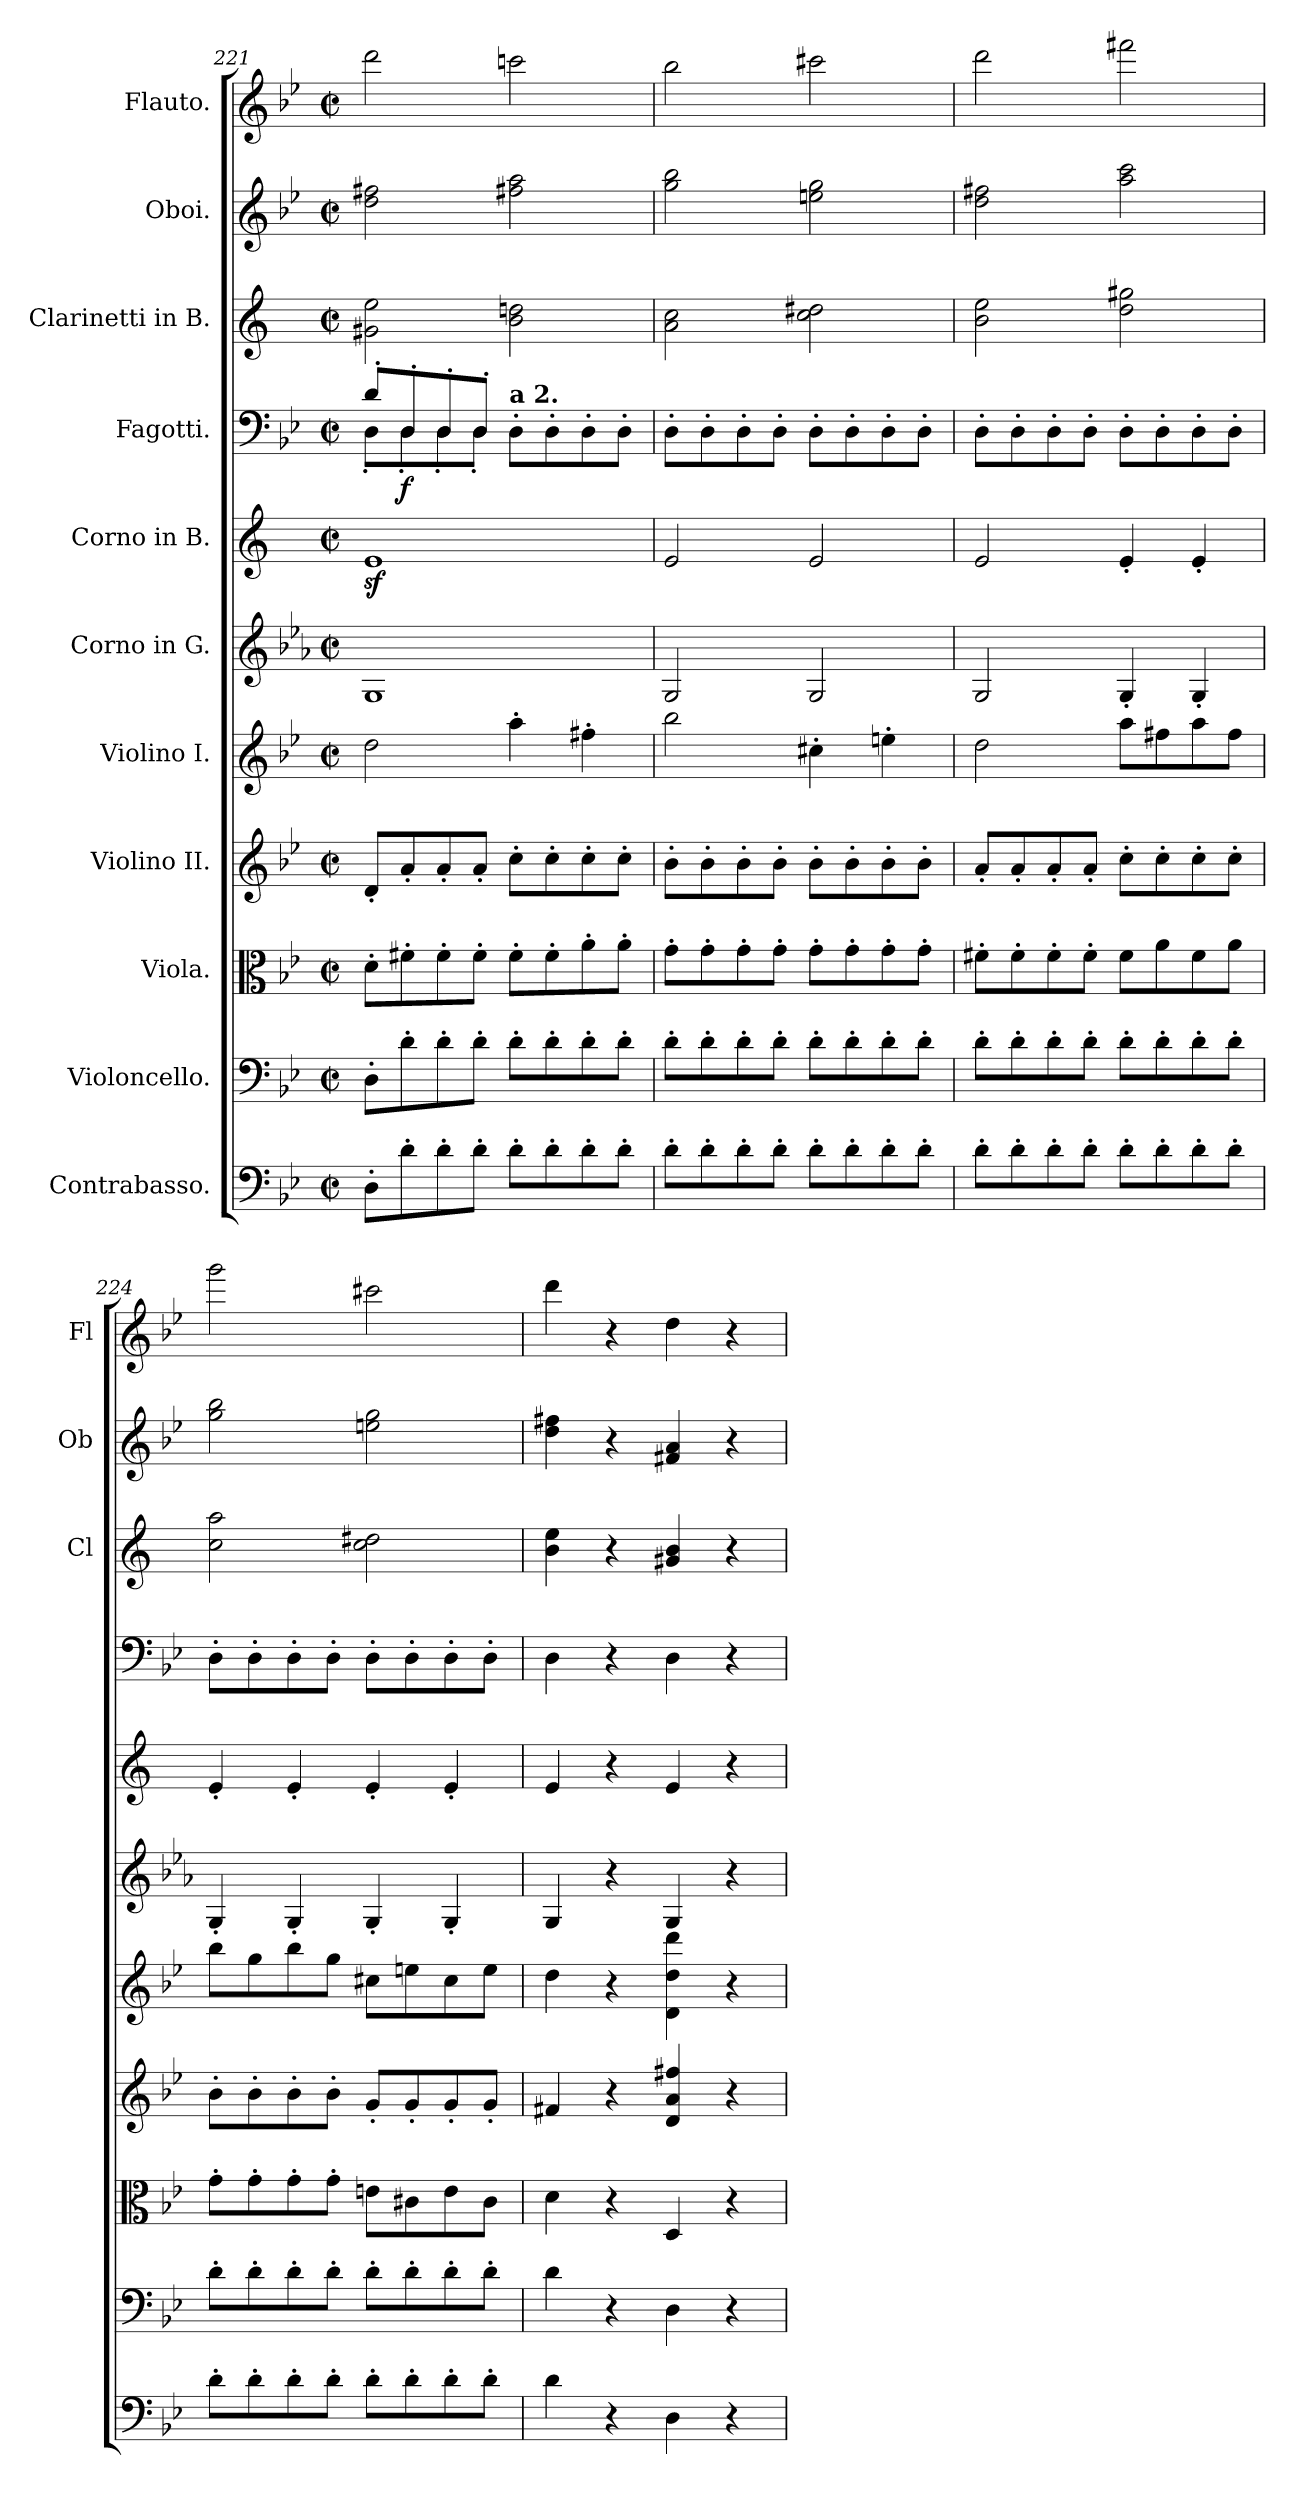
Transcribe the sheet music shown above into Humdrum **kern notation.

**kern	**kern	**kern	**kern	**kern	**kern	**kern	**kern	**dynam	**kern	**kern	**kern
*part11	*part10	*part9	*part8	*part7	*part6	*part5	*part4	*part4	*part3	*part2	*part1
*staff11	*staff10	*staff9	*staff8	*staff7	*staff6	*staff5	*staff4	*staff4	*staff3	*staff2	*staff1
*I"Contrabasso.	*I"Violoncello.	*I"Viola.	*I"Violino II.	*I"Violino I.	*I"Corno in G.	*I"Corno in B.	*I"Fagotti.	*	*I"Clarinetti in B.	*I"Oboi.	*I"Flauto.
*	*	*	*	*	*	*	*	*	*I'Cl	*I'Ob	*I'Fl
*clefF4	*clefF4	*clefC3	*clefG2	*clefG2	*clefG2	*clefG2	*clefF4	*	*clefG2	*clefG2	*clefG2
*ITrd7c12	*	*	*	*	*ITrd3c5	*ITrd1c2	*	*	*ITrd1c2	*	*
*k[b-e-]	*k[b-e-]	*k[b-e-]	*k[b-e-]	*k[b-e-]	*k[b-e-]	*k[b-e-]	*k[b-e-]	*	*k[b-e-]	*k[b-e-]	*k[b-e-]
*M2/2	*M2/2	*M2/2	*M2/2	*M2/2	*M2/2	*M2/2	*M2/2	*	*M2/2	*M2/2	*M2/2
*met(c|)	*met(c|)	*met(c|)	*met(c|)	*met(c|)	*met(c|)	*met(c|)	*met(c|)	*	*met(c|)	*met(c|)	*met(c|)
=221	=221	=221	=221	=221	=221	=221	=221	=221	=221	=221	=221
*	*	*	*	*	*	*	*^	*	*	*	*
8DD'\L	8D'\L	8d'\L	8d'/L	2dd\	1D	1dz<	8d'/L	8D'\L	.	2f#X\ 2dd\	2dd\ 2ff#X\	2ddd\
!	!	!	!	!	!	!	!	!	!LO:DY:b	!	!	!
8D'\	8d'\	8f#X'\	8a'/	.	.	.	8D'/	8D'\	f	.	.	.
8D'\	8d'\	8f#'\	8a'/	.	.	.	8D'/	8D'\	.	.	.	.
8D'\J	8d'\J	8f#'\J	8a'/J	.	.	.	8D'/J	8D'\J	.	.	.	.
!	!	!	!	!	!	!	!LO:TX:a:B:t=a 2.	!	!	!	!	!
8D'\L	8d'\L	8f#'\L	8cc'\L	4aa'\	.	.	8D'\L	2ryy	.	2a\ 2ccn\	2ff#X\ 2aa\	2cccn\
8D'\	8d'\	8f#'\	8cc'\	.	.	.	8D'\	.	.	.	.	.
8D'\	8d'\	8a'\	8cc'\	4ff#X'\	.	.	8D'\	.	.	.	.	.
8D'\J	8d'\J	8a'\J	8cc'\J	.	.	.	8D'\J	.	.	.	.	.
*	*	*	*	*	*	*	*v	*v	*	*	*	*
=222	=222	=222	=222	=222	=222	=222	=222	=222	=222	=222	=222
8D'\L	8d'\L	8g'\L	8b-'\L	2bb-\	2D/	2d/	8D'\L	.	2g\ 2b-\	2gg\ 2bb-\	2bb-\
8D'\	8d'\	8g'\	8b-'\	.	.	.	8D'\	.	.	.	.
8D'\	8d'\	8g'\	8b-'\	.	.	.	8D'\	.	.	.	.
8D'\J	8d'\J	8g'\J	8b-'\J	.	.	.	8D'\J	.	.	.	.
8D'\L	8d'\L	8g'\L	8b-'\L	4cc#X'\	2D/	2d/	8D'\L	.	2b-\ 2cc#X\	2een\ 2gg\	2ccc#X\
8D'\	8d'\	8g'\	8b-'\	.	.	.	8D'\	.	.	.	.
8D'\	8d'\	8g'\	8b-'\	4een'\	.	.	8D'\	.	.	.	.
8D'\J	8d'\J	8g'\J	8b-'\J	.	.	.	8D'\J	.	.	.	.
!!LO:LB:g=z
=223	=223	=223	=223	=223	=223	=223	=223	=223	=223	=223	=223
8D'\L	8d'\L	8f#X'\L	8a'/L	2dd\	2D/	2d/	8D'\L	.	2a\ 2dd\	2dd\ 2ff#X\	2ddd\
8D'\	8d'\	8f#'\	8a'/	.	.	.	8D'\	.	.	.	.
8D'\	8d'\	8f#'\	8a'/	.	.	.	8D'\	.	.	.	.
8D'\J	8d'\J	8f#'\J	8a'/J	.	.	.	8D'\J	.	.	.	.
8D'\L	8d'\L	8f#\L	8cc'\L	8aa\L	4D'/	4d'/	8D'\L	.	2cc\ 2ff#X\	2aa\ 2ccc\	2fff#X\
8D'\	8d'\	8a\	8cc'\	8ff#X\	.	.	8D'\	.	.	.	.
8D'\	8d'\	8f#\	8cc'\	8aa\	4D'/	4d'/	8D'\	.	.	.	.
8D'\J	8d'\J	8a\J	8cc'\J	8ff#\J	.	.	8D'\J	.	.	.	.
=224	=224	=224	=224	=224	=224	=224	=224	=224	=224	=224	=224
8D'\L	8d'\L	8g'\L	8b-'\L	8bb-\L	4D'/	4d'/	8D'\L	.	2b-\ 2gg\	2gg\ 2bb-\	2ggg\
8D'\	8d'\	8g'\	8b-'\	8gg\	.	.	8D'\	.	.	.	.
8D'\	8d'\	8g'\	8b-'\	8bb-\	4D'/	4d'/	8D'\	.	.	.	.
8D'\J	8d'\J	8g'\J	8b-'\J	8gg\J	.	.	8D'\J	.	.	.	.
8D'\L	8d'\L	8en\L	8g'/L	8cc#X\L	4D'/	4d'/	8D'\L	.	2b-\ 2cc#X\	2een\ 2gg\	2ccc#X\
8D'\	8d'\	8c#X\	8g'/	8een\	.	.	8D'\	.	.	.	.
8D'\	8d'\	8e\	8g'/	8cc#\	4D'/	4d'/	8D'\	.	.	.	.
8D'\J	8d'\J	8c#\J	8g'/J	8ee\J	.	.	8D'\J	.	.	.	.
=225	=225	=225	=225	=225	=225	=225	=225	=225	=225	=225	=225
4D\	4d\	4d\	4f#X/	4dd\	4D/	4d/	4D\	.	4a\ 4dd\	4dd\ 4ff#X\	4ddd\
4r	4r	4r	4r	4r	4r	4r	4r	.	4r	4r	4r
.	.	.	8qd\yy 8qa\yy	8qd\yy	.	.	.	.	.	.	.
4DD\	4D\	4D/	4d/ 4a/ 4ff#X/	4d\ 4dd\ 4ddd\	4D/	4d/	4D\	.	4f#X/ 4a/	4f#X/ 4a/	4dd\
4r	4r	4r	4r	4r	4r	4r	4r	.	4r	4r	4r
=	=	=	=	=	=	=	=	=	=	=	=
*-	*-	*-	*-	*-	*-	*-	*-	*-	*-	*-	*-
